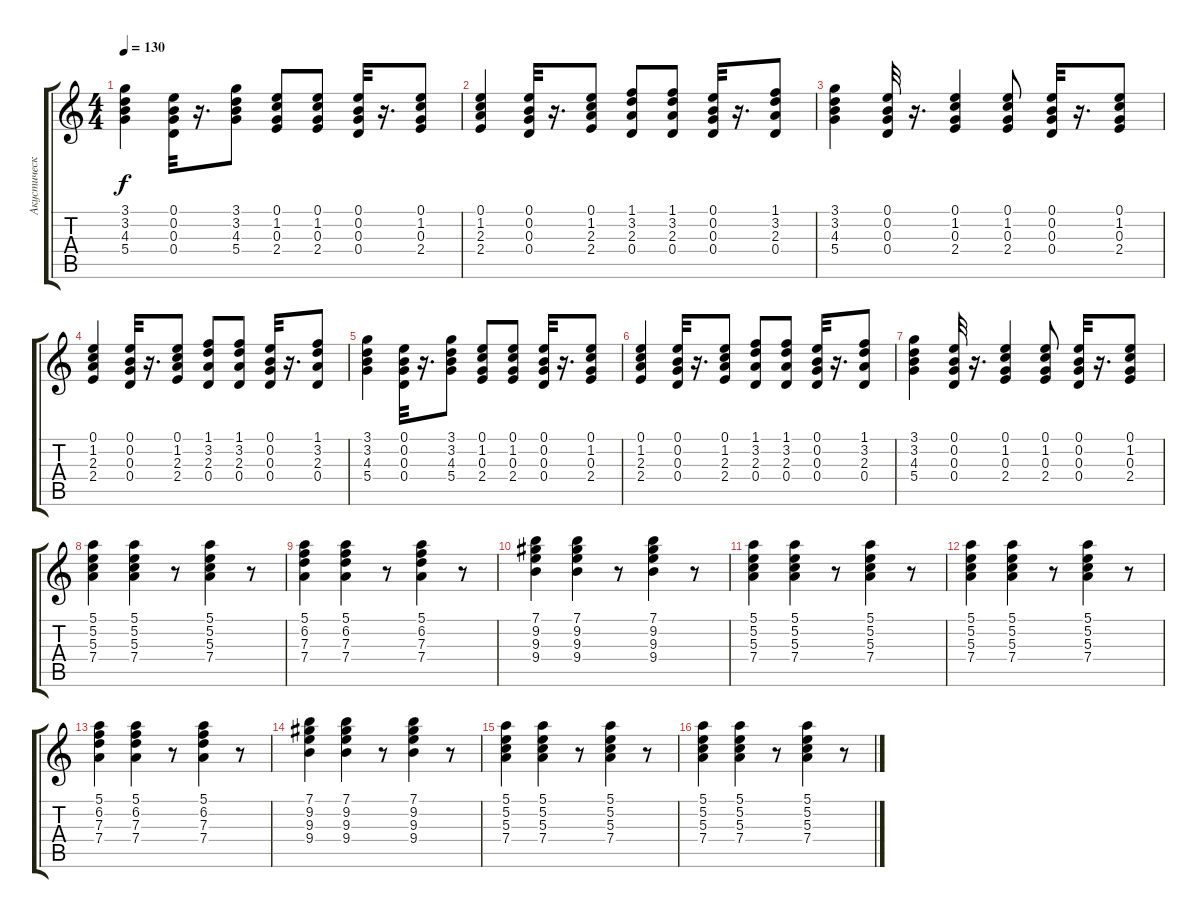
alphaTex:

\track ("Акустическая гитара" "Акустическ") {instrument acousticguitarsteel}
\staff {score tabs}
\tuning (E4 B3 G3 D3 A2 E2) {hide}
\ts (4 4)
\tempo 130
\clef g2
\ks c
(3.1 3.2 4.3 5.4).4{dy f} (0.1 0.2 0.3 0.4).32 r.16{d} (3.1 3.2 4.3 5.4).8 (0.1 1.2 0.3 2.4).8 (0.1 1.2 0.3 2.4).8 (0.1 0.2 0.3 0.4).32 r.16{d} (0.1 1.2 0.3 2.4).8 |
(0.1 1.2 2.3 2.4).4 (0.1 0.2 0.3 0.4).32 r.16{d} (0.1 1.2 2.3 2.4).8 (1.1 3.2 2.3 0.4).8 (1.1 3.2 2.3 0.4).8 (0.1 0.2 0.3 0.4).32 r.16{d} (1.1 3.2 2.3 0.4).8 |
(3.1 3.2 4.3 5.4).4 (0.1 0.2 0.3 0.4).32 r.16{d} (0.1 1.2 0.3 2.4).4 (0.1 1.2 0.3 2.4).8 (0.1 0.2 0.3 0.4).32 r.16{d} (0.1 1.2 0.3 2.4).8 |
(0.1 1.2 2.3 2.4).4 (0.1 0.2 0.3 0.4).32 r.16{d} (0.1 1.2 2.3 2.4).8 (1.1 3.2 2.3 0.4).8 (1.1 3.2 2.3 0.4).8 (0.1 0.2 0.3 0.4).32 r.16{d} (1.1 3.2 2.3 0.4).8 |
(3.1 3.2 4.3 5.4).4 (0.1 0.2 0.3 0.4).32 r.16{d} (3.1 3.2 4.3 5.4).8 (0.1 1.2 0.3 2.4).8 (0.1 1.2 0.3 2.4).8 (0.1 0.2 0.3 0.4).32 r.16{d} (0.1 1.2 0.3 2.4).8 |
(0.1 1.2 2.3 2.4).4 (0.1 0.2 0.3 0.4).32 r.16{d} (0.1 1.2 2.3 2.4).8 (1.1 3.2 2.3 0.4).8 (1.1 3.2 2.3 0.4).8 (0.1 0.2 0.3 0.4).32 r.16{d} (1.1 3.2 2.3 0.4).8 |
(3.1 3.2 4.3 5.4).4 (0.1 0.2 0.3 0.4).32 r.16{d} (0.1 1.2 0.3 2.4).4 (0.1 1.2 0.3 2.4).8 (0.1 0.2 0.3 0.4).32 r.16{d} (0.1 1.2 0.3 2.4).8 |
(5.1 5.2 5.3 7.4).4 (5.1 5.2 5.3 7.4).4 r.8 (5.1 5.2 5.3 7.4).4 r.8 |
(5.1 6.2 7.3 7.4).4 (5.1 6.2 7.3 7.4).4 r.8 (5.1 6.2 7.3 7.4).4 r.8 |
(7.1 9.2 9.3 9.4).4 (7.1 9.2 9.3 9.4).4 r.8 (7.1 9.2 9.3 9.4).4 r.8 |
(5.1 5.2 5.3 7.4).4 (5.1 5.2 5.3 7.4).4 r.8 (5.1 5.2 5.3 7.4).4 r.8 |
(5.1 5.2 5.3 7.4).4 (5.1 5.2 5.3 7.4).4 r.8 (5.1 5.2 5.3 7.4).4 r.8 |
(5.1 6.2 7.3 7.4).4 (5.1 6.2 7.3 7.4).4 r.8 (5.1 6.2 7.3 7.4).4 r.8 |
(7.1 9.2 9.3 9.4).4 (7.1 9.2 9.3 9.4).4 r.8 (7.1 9.2 9.3 9.4).4 r.8 |
(5.1 5.2 5.3 7.4).4 (5.1 5.2 5.3 7.4).4 r.8 (5.1 5.2 5.3 7.4).4 r.8 |
(5.1 5.2 5.3 7.4).4 (5.1 5.2 5.3 7.4).4 r.8 (5.1 5.2 5.3 7.4).4 r.8
